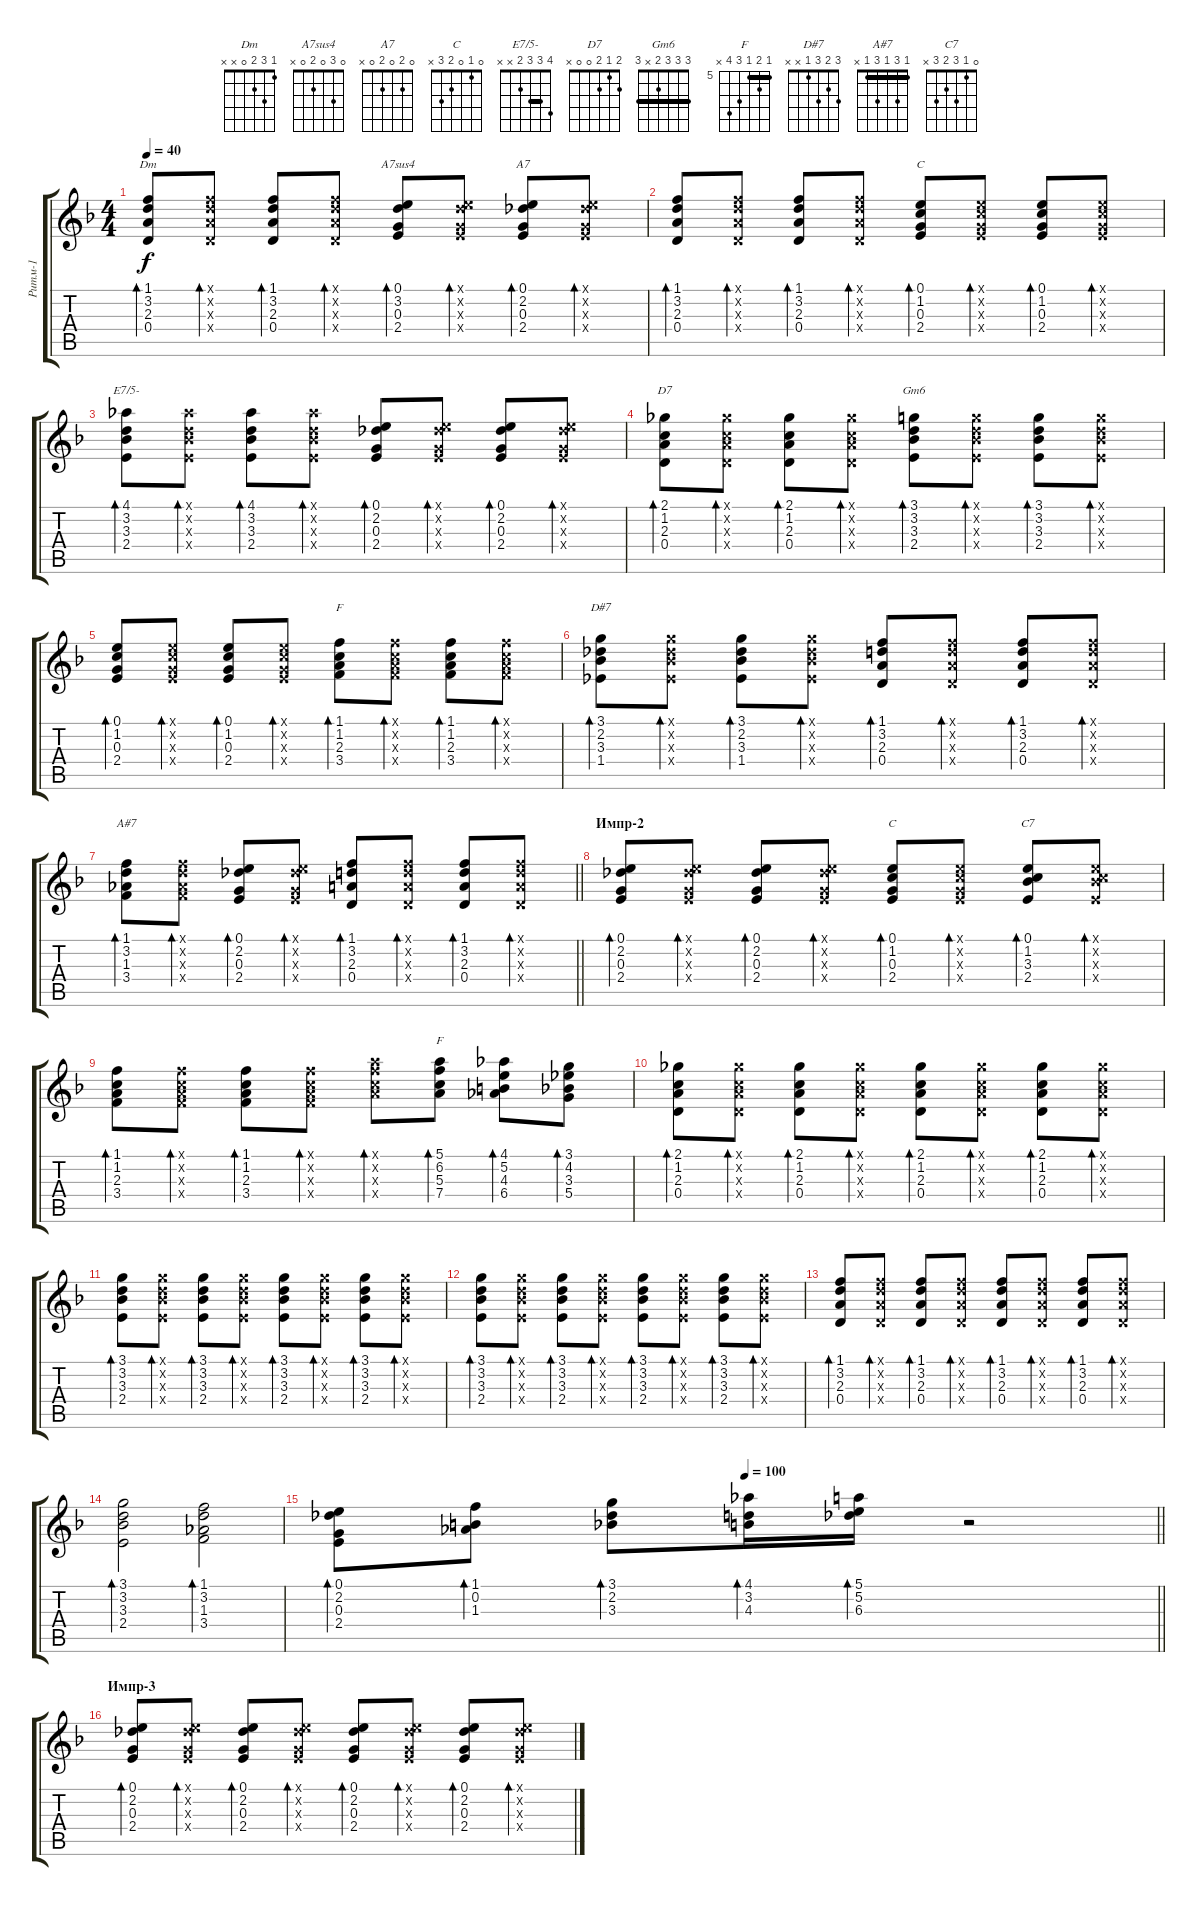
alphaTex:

\track ("Ритм-1" "Ритм-1") {instrument acousticguitarsteel}
\staff {score tabs}
\tuning (E4 B3 G3 D3 A2 E2) {hide}
\chord ("Dm" 1 3 2 0 x x)
\chord ("A7sus4" 0 3 0 2 0 x)
\chord ("A7" 0 2 0 2 0 x)
\chord ("C" 0 1 0 2 3 0)
\chord ("E7/5-" 4 3 3 2 x x) {barre 3}
\chord ("D7" 2 1 2 0 0 x)
\chord ("Gm6" 3 3 3 2 x 3) {barre 3}
\chord ("F" 1 1 2 3 3 1) {barre 1}
\chord ("D#7" 3 2 3 1 x x)
\chord ("A#7" 1 3 1 3 1 x) {barre 1}
\chord ("C" 0 1 0 2 3 x)
\chord ("C7" 0 1 3 2 3 x)
\chord ("F" 5 6 5 7 8 x) {firstfret 5 barre 5}
\ts (4 4)
\tempo 40
\clef g2
\ks dminor
(1.1 3.2 2.3 0.4).8{bd 30 ch "Dm" dy f} (1.1{x} 3.2{x} 2.3{x} 0.4{x}).8{bd 30} (1.1 3.2 2.3 0.4).8{bd 30} (1.1{x} 3.2{x} 2.3{x} 0.4{x}).8{bd 30} (0.1 3.2 0.3 2.4).8{bd 30 ch "A7sus4"} (0.1{x} 3.2{x} 0.3{x} 2.4{x}).8{bd 30} (0.1 2.2 0.3 2.4).8{bd 30 ch "A7"} (0.1{x} 2.2{x} 0.3{x} 2.4{x}).8{bd 30} |
(1.1 3.2 2.3 0.4).8{bd 30} (1.1{x} 3.2{x} 2.3{x} 0.4{x}).8{bd 30} (1.1 3.2 2.3 0.4).8{bd 30} (1.1{x} 3.2{x} 2.3{x} 0.4{x}).8{bd 30} (0.1 1.2 0.3 2.4).8{bd 30 ch "C"} (0.1{x} 1.2{x} 0.3{x} 2.4{x}).8{bd 30} (0.1 1.2 0.3 2.4).8{bd 30} (0.1{x} 1.2{x} 0.3{x} 2.4{x}).8{bd 30} |
(4.1 3.2 3.3 2.4).8{bd 30 ch "E7/5-"} (4.1{x} 3.2{x} 3.3{x} 2.4{x}).8{bd 30} (4.1 3.2 3.3 2.4).8{bd 30} (4.1{x} 3.2{x} 3.3{x} 2.4{x}).8{bd 30} (0.1 2.2 0.3 2.4).8{bd 30} (0.1{x} 2.2{x} 0.3{x} 2.4{x}).8{bd 30} (0.1 2.2 0.3 2.4).8{bd 30} (0.1{x} 2.2{x} 0.3{x} 2.4{x}).8{bd 30} |
(2.1 1.2 2.3 0.4).8{bd 30 ch "D7"} (2.1{x} 1.2{x} 2.3{x} 0.4{x}).8{bd 30} (2.1 1.2 2.3 0.4).8{bd 30} (2.1{x} 1.2{x} 2.3{x} 0.4{x}).8{bd 30} (3.1 3.2 3.3 2.4).8{bd 30 ch "Gm6"} (3.1{x} 3.2{x} 3.3{x} 2.4{x}).8{bd 30} (3.1 3.2 3.3 2.4).8{bd 30} (3.1{x} 3.2{x} 3.3{x} 2.4{x}).8{bd 30} |
(0.1 1.2 0.3 2.4).8{bd 30} (0.1{x} 1.2{x} 0.3{x} 2.4{x}).8{bd 30} (0.1 1.2 0.3 2.4).8{bd 30} (0.1{x} 1.2{x} 0.3{x} 2.4{x}).8{bd 30} (1.1 1.2 2.3 3.4).8{bd 30 ch "F"} (1.1{x} 1.2{x} 2.3{x} 3.4{x}).8{bd 30} (1.1 1.2 2.3 3.4).8{bd 30} (1.1{x} 1.2{x} 2.3{x} 3.4{x}).8{bd 30} |
(3.1 2.2 3.3 1.4).8{bd 30 ch "D#7"} (3.1{x} 2.2{x} 3.3{x} 1.4{x}).8{bd 30} (3.1 2.2 3.3 1.4).8{bd 30} (3.1{x} 2.2{x} 3.3{x} 1.4{x}).8{bd 30} (1.1 3.2 2.3 0.4).8{bd 30} (1.1{x} 3.2{x} 2.3{x} 0.4{x}).8{bd 30} (1.1 3.2 2.3 0.4).8{bd 30} (1.1{x} 3.2{x} 2.3{x} 0.4{x}).8{bd 30} |
\barLineRight lightlight
(1.1 3.2 1.3 3.4).8{bd 30 ch "A#7"} (1.1{x} 3.2{x} 1.3{x} 3.4{x}).8{bd 30} (0.1 2.2 0.3 2.4).8{bd 30} (0.1{x} 2.2{x} 0.3{x} 2.4{x}).8{bd 30} (1.1 3.2 2.3 0.4).8{bd 30} (1.1{x} 3.2{x} 2.3{x} 0.4{x}).8{bd 30} (1.1 3.2 2.3 0.4).8{bd 30} (1.1{x} 3.2{x} 2.3{x} 0.4{x}).8{bd 30} |
\section ("" "Импр-2")
(0.1 2.2 0.3 2.4).8{bd 30} (0.1{x} 2.2{x} 0.3{x} 2.4{x}).8{bd 30} (0.1 2.2 0.3 2.4).8{bd 30} (0.1{x} 2.2{x} 0.3{x} 2.4{x}).8{bd 30} (0.1 1.2 0.3 2.4).8{bd 30 ch "C"} (0.1{x} 1.2{x} 0.3{x} 2.4{x}).8{bd 30} (0.1 1.2 3.3 2.4).8{bd 30 ch "C7"} (0.1{x} 1.2{x} 3.3{x} 2.4{x}).8{bd 30} |
(1.1 1.2 2.3 3.4).8{bd 30} (1.1{x} 1.2{x} 2.3{x} 3.4{x}).8{bd 30} (1.1 1.2 2.3 3.4).8{bd 30} (1.1{x} 1.2{x} 2.3{x} 3.4{x}).8{bd 30} (5.1{x} 6.2{x} 5.3{x} 7.4{x}).8{bd 30} (5.1 6.2 5.3 7.4).8{bd 30 ch "F"} (4.1 5.2 4.3 6.4).8{bd 30} (3.1 4.2 3.3 5.4).8{bd 30} |
(2.1 1.2 2.3 0.4).8{bd 30} (2.1{x} 1.2{x} 2.3{x} 0.4{x}).8{bd 30} (2.1 1.2 2.3 0.4).8{bd 30} (2.1{x} 1.2{x} 2.3{x} 0.4{x}).8{bd 30} (2.1 1.2 2.3 0.4).8{bd 30} (2.1{x} 1.2{x} 2.3{x} 0.4{x}).8{bd 30} (2.1 1.2 2.3 0.4).8{bd 30} (2.1{x} 1.2{x} 2.3{x} 0.4{x}).8{bd 30} |
(3.1 3.2 3.3 2.4).8{bd 30} (3.1{x} 3.2{x} 3.3{x} 2.4{x}).8{bd 30} (3.1 3.2 3.3 2.4).8{bd 30} (3.1{x} 3.2{x} 3.3{x} 2.4{x}).8{bd 30} (3.1 3.2 3.3 2.4).8{bd 30} (3.1{x} 3.2{x} 3.3{x} 2.4{x}).8{bd 30} (3.1 3.2 3.3 2.4).8{bd 30} (3.1{x} 3.2{x} 3.3{x} 2.4{x}).8{bd 30} |
(3.1 3.2 3.3 2.4).8{bd 30} (3.1{x} 3.2{x} 3.3{x} 2.4{x}).8{bd 30} (3.1 3.2 3.3 2.4).8{bd 30} (3.1{x} 3.2{x} 3.3{x} 2.4{x}).8{bd 30} (3.1 3.2 3.3 2.4).8{bd 30} (3.1{x} 3.2{x} 3.3{x} 2.4{x}).8{bd 30} (3.1 3.2 3.3 2.4).8{bd 30} (3.1{x} 3.2{x} 3.3{x} 2.4{x}).8{bd 30} |
(1.1 3.2 2.3 0.4).8{bd 30} (1.1{x} 3.2{x} 2.3{x} 0.4{x}).8{bd 30} (1.1 3.2 2.3 0.4).8{bd 30} (1.1{x} 3.2{x} 2.3{x} 0.4{x}).8{bd 30} (1.1 3.2 2.3 0.4).8{bd 30} (1.1{x} 3.2{x} 2.3{x} 0.4{x}).8{bd 30} (1.1 3.2 2.3 0.4).8{bd 30} (1.1{x} 3.2{x} 2.3{x} 0.4{x}).8{bd 30} |
(3.1 3.2 3.3 2.4).2{bd 60} (1.1 3.2 1.3 3.4).2{bd 120} |
\tempo (100 0.5)
\barLineRight lightlight
(0.1 2.2 0.3 2.4).8{bd 60} (1.1 0.2 1.3).8{bd 30} (3.1 2.2 3.3).8{bd 30} (4.1 3.2 4.3).16{bd 30} (5.1 5.2 6.3).16{bd 30} r.2 |
\section ("" "Импр-3")
(0.1 2.2 0.3 2.4).8{bd 30} (0.1{x} 2.2{x} 0.3{x} 2.4{x}).8{bd 30} (0.1 2.2 0.3 2.4).8{bd 30} (0.1{x} 2.2{x} 0.3{x} 2.4{x}).8{bd 30} (0.1 2.2 0.3 2.4).8{bd 30} (0.1{x} 2.2{x} 0.3{x} 2.4{x}).8{bd 30} (0.1 2.2 0.3 2.4).8{bd 30} (0.1{x} 2.2{x} 0.3{x} 2.4{x}).8{bd 30}
